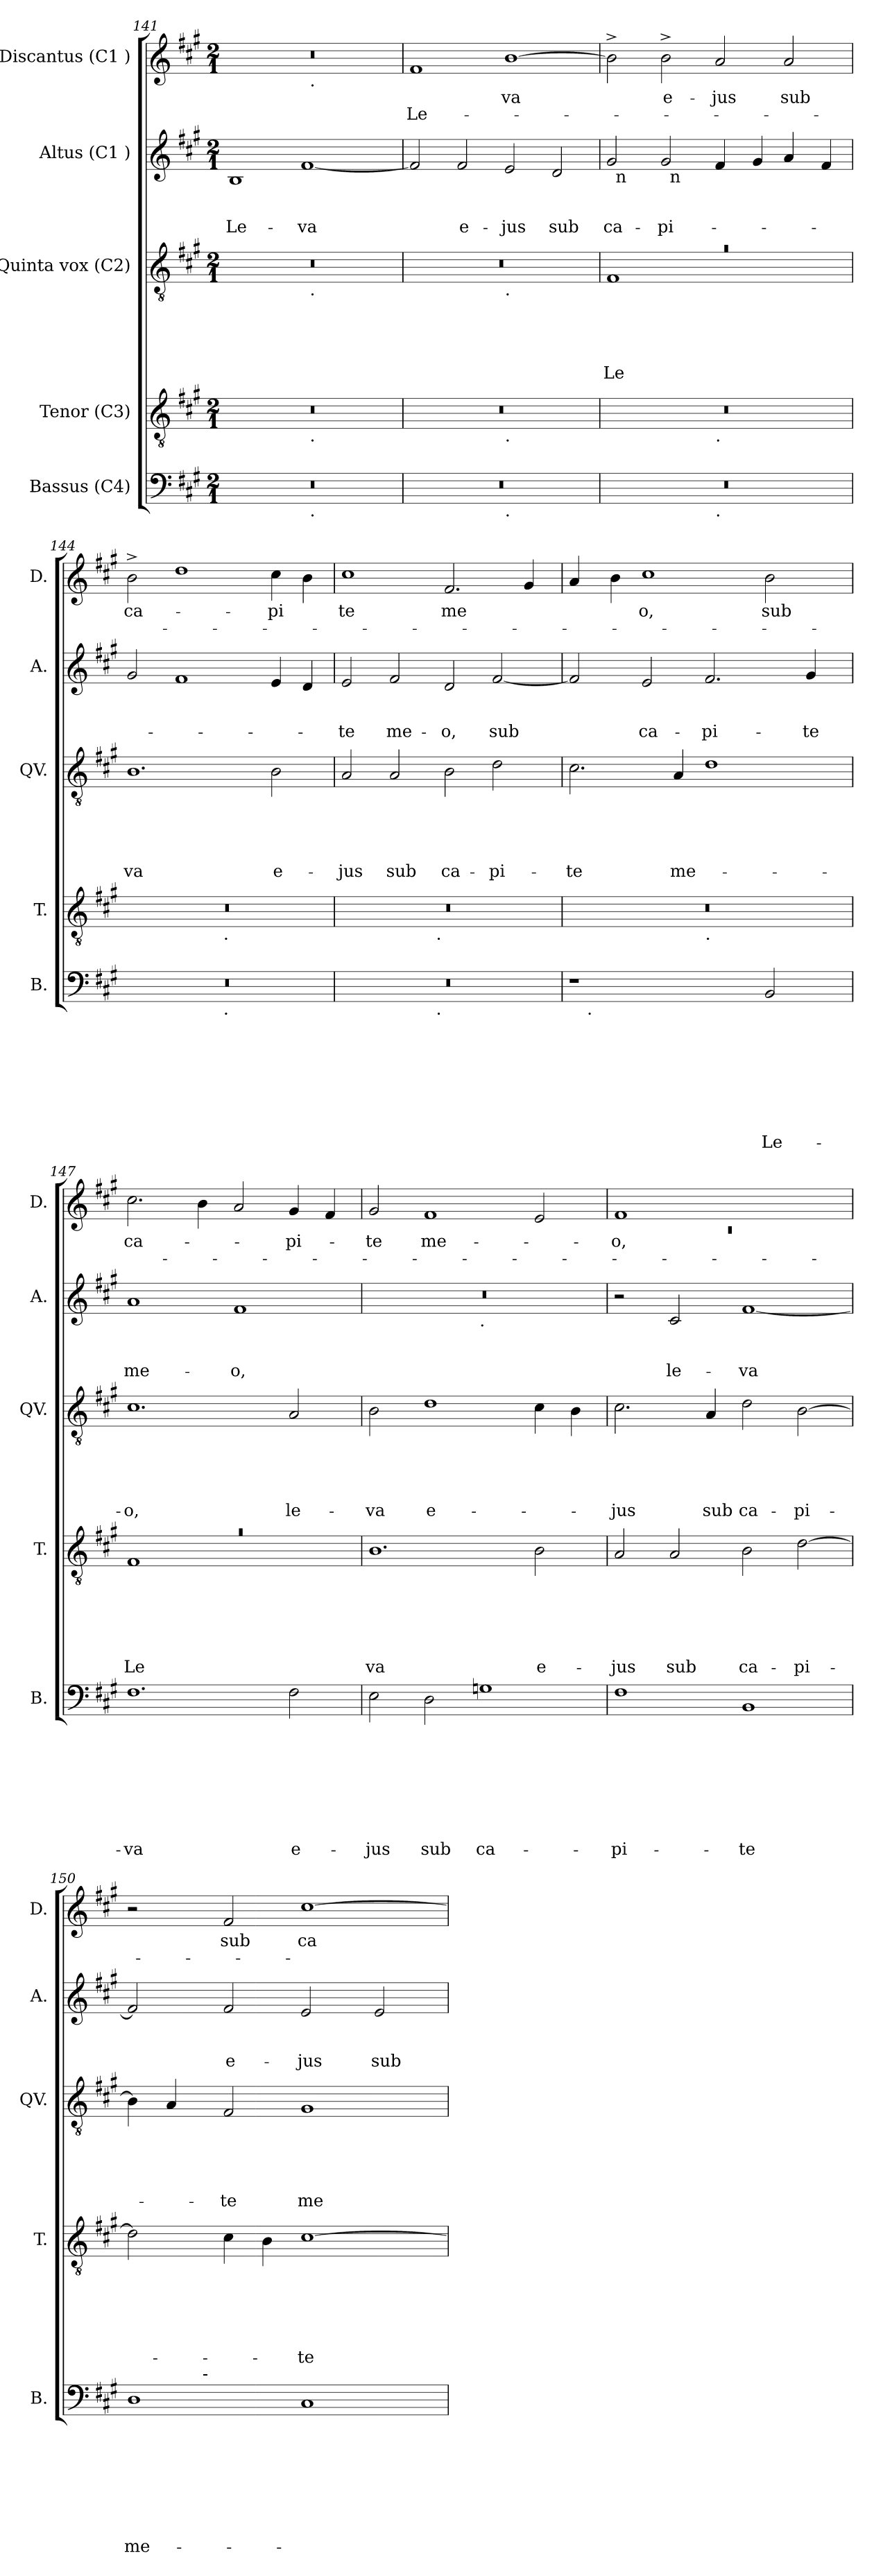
**kern	**text	**text	**text	**text	**text	**text	**text	**text	**kern	**text	**text	**text	**text	**text	**text	**kern	**text	**text	**text	**text	**text	**kern	**text	**text	**text	**kern	**text	**text
*part5	*part5	*part5	*part5	*part5	*part5	*part5	*part5	*part5	*part4	*part4	*part4	*part4	*part4	*part4	*part4	*part3	*part3	*part3	*part3	*part3	*part3	*part2	*part2	*part2	*part2	*part1	*part1	*part1
*staff5	*staff5	*staff5	*staff5	*staff5	*staff5	*staff5	*staff5	*staff5	*staff4	*staff4	*staff4	*staff4	*staff4	*staff4	*staff4	*staff3	*staff3	*staff3	*staff3	*staff3	*staff3	*staff2	*staff2	*staff2	*staff2	*staff1	*staff1	*staff1
*I"Bassus (C4)	*	*	*	*	*	*	*	*	*I"Tenor (C3)	*	*	*	*	*	*	*I"Quinta vox (C2)	*	*	*	*	*	*I"Altus (C1 )	*	*	*	*I"Discantus (C1 )	*	*
*I'B.	*	*	*	*	*	*	*	*	*I'T.	*	*	*	*	*	*	*I'QV.	*	*	*	*	*	*I'A.	*	*	*	*I'D.	*	*
!!LO:LB:g=z
*clefF4	*	*	*	*	*	*	*	*	*clefGv2	*	*	*	*	*	*	*clefGv2	*	*	*	*	*	*clefG2	*	*	*	*clefG2	*	*
*k[f#c#g#]	*	*	*	*	*	*	*	*	*k[f#c#g#]	*	*	*	*	*	*	*k[f#c#g#]	*	*	*	*	*	*k[f#c#g#]	*	*	*	*k[f#c#g#]	*	*
*A:	*	*	*	*	*	*	*	*	*A:	*	*	*	*	*	*	*A:	*	*	*	*	*	*A:	*	*	*	*A:	*	*
*M2/1	*	*	*	*	*	*	*	*	*M2/1	*	*	*	*	*	*	*M2/1	*	*	*	*	*	*M2/1	*	*	*	*M2/1	*	*
=141	=141	=141	=141	=141	=141	=141	=141	=141	=141	=141	=141	=141	=141	=141	=141	=141	=141	=141	=141	=141	=141	=141	=141	=141	=141	=141	=141	=141
!	!	!	!	!	!	!	!	!	!	!	!	!	!	!	!	!	!	!	!	!	!	!	!	!	!LO:LY:b	!	!	!
*^	*	*	*	*	*	*	*	*	*^	*	*	*	*	*	*	*^	*	*	*	*	*	*	*	*	*	*^	*	*
0r	1ryy	.	.	.	.	.	.	.	.	0r	1ryy	.	.	.	.	.	.	0r	1ryy	.	.	.	.	.	1B	.	.	Le-	0r	1ryy	.	.
!	!	!	!	!	!	!	!	!	!	!	!	!	!	!	!	!	!	!	!	!	!	!	!	!	!	!	!	!LO:LY:b	!	!	!	!
.	32ryy	.	.	.	.	.	.	.	.	.	32ryy	.	.	.	.	.	.	.	32ryy	.	.	.	.	.	[<1f#	.	.	-va	.	32ryy	.	.
!	!	!	!	!	!	!	!	!	!	!	!	!	!	!	!	!	!	!	!	!	!	!	!	!	!	!	!	!	!	!LO:TX:b:t=.	!	!
!	!	!	!	!	!	!	!	!	!	!	!	!	!	!	!	!	!	!	!LO:TX:b:t=.	!	!	!	!	!	!	!	!	!	!	!	!	!
!	!	!	!	!	!	!	!	!	!	!	!LO:TX:b:t=.	!	!	!	!	!	!	!	!	!	!	!	!	!	!	!	!	!	!	!	!	!
!	!LO:TX:b:t=.	!	!	!	!	!	!	!	!	!	!	!	!	!	!	!	!	!	!	!	!	!	!	!	!	!	!	!	!	!	!	!
.	2ryy	.	.	.	.	.	.	.	.	.	2ryy	.	.	.	.	.	.	.	2ryy	.	.	.	.	.	.	.	.	.	.	2ryy	.	.
.	4...ryy	.	.	.	.	.	.	.	.	.	4...ryy	.	.	.	.	.	.	.	4...ryy	.	.	.	.	.	.	.	.	.	.	4...ryy	.	.
=142	=142	=142	=142	=142	=142	=142	=142	=142	=142	=142	=142	=142	=142	=142	=142	=142	=142	=142	=142	=142	=142	=142	=142	=142	=142	=142	=142	=142	=142	=142	=142	=142
!	!	!	!	!	!	!	!	!	!	!	!	!	!	!	!	!	!	!	!	!	!	!	!	!	!	!	!	!	!	!	!	!LO:LY:b
*	*	*	*	*	*	*	*	*	*	*	*	*	*	*	*	*	*	*	*	*	*	*	*	*	*	*	*	*	*v	*v	*	*
0r	1ryy	.	.	.	.	.	.	.	.	0r	1ryy	.	.	.	.	.	.	0r	1ryy	.	.	.	.	.	2f#/]	.	.	.	1f#	.	Le-
!	!	!	!	!	!	!	!	!	!	!	!	!	!	!	!	!	!	!	!	!	!	!	!	!	!	!	!	!LO:LY:b	!	!	!
.	.	.	.	.	.	.	.	.	.	.	.	.	.	.	.	.	.	.	.	.	.	.	.	.	2f#/	.	.	e-	.	.	.
!	!	!	!	!	!	!	!	!	!	!	!	!	!	!	!	!	!	!	!LO:TX:b:t=.	!	!	!	!	!	!	!	!	!	!	!	!
!	!	!	!	!	!	!	!	!	!	!	!LO:TX:b:t=.	!	!	!	!	!	!	!	!	!	!	!	!	!	!	!	!	!	!	!	!
!	!LO:TX:b:t=.	!	!	!	!	!	!	!	!	!	!	!	!	!	!	!	!	!	!	!	!	!	!	!	!	!	!	!	!	!	!
!	!	!	!	!	!	!	!	!	!	!	!	!	!	!	!	!	!	!	!	!	!	!	!	!	!	!	!	!LO:LY:b	!	!LO:LY:b	!
.	1ryy	.	.	.	.	.	.	.	.	.	1ryy	.	.	.	.	.	.	.	1ryy	.	.	.	.	.	2e/	.	.	-jus	[>1b	va	.
!	!	!	!	!	!	!	!	!	!	!	!	!	!	!	!	!	!	!	!	!	!	!	!	!	!	!	!	!LO:LY:b	!	!	!
.	.	.	.	.	.	.	.	.	.	.	.	.	.	.	.	.	.	.	.	.	.	.	.	.	2d/	.	.	sub	.	.	.
=143	=143	=143	=143	=143	=143	=143	=143	=143	=143	=143	=143	=143	=143	=143	=143	=143	=143	=143	=143	=143	=143	=143	=143	=143	=143	=143	=143	=143	=143	=143	=143
!	!	!	!	!	!	!	!	!	!	!	!	!	!	!	!	!	!	!LO:N:vis=1	!	!	!	!	!	!LO:LY:b	!	!	!	!LO:LY:b	!	!	!
*	*	*	*	*	*	*	*	*	*	*	*	*	*	*	*	*	*	*	*	*	*	*	*	*	*^	*	*	*	*	*	*
*	*	*	*	*	*	*	*	*	*	*	*	*	*	*	*	*	*	*	*	*	*	*	*	*	*	*^	*	*	*	*	*	*
0r	1ryy	.	.	.	.	.	.	.	.	0r	1ryy	.	.	.	.	.	.	0ra	1F#	.	.	.	.	Le-	2g#/	32ryy	2ryy	.	.	ca-	2b^>\]	.	.
!	!	!	!	!	!	!	!	!	!	!	!	!	!	!	!	!	!	!	!	!	!	!	!	!	!	!LO:TX:b:t=n	!	!	!	!	!	!	!
.	.	.	.	.	.	.	.	.	.	.	.	.	.	.	.	.	.	.	.	.	.	.	.	.	.	1ryy	.	.	.	.	.	.	.
!	!	!	!	!	!	!	!	!	!	!	!	!	!	!	!	!	!	!	!	!	!	!	!	!	!	!	!	!	!	!LO:LY:b	!	!LO:LY:b	!
.	.	.	.	.	.	.	.	.	.	.	.	.	.	.	.	.	.	.	.	.	.	.	.	.	2g#/	.	32ryy	.	.	-pi-	2b^>\	e-	.
!	!	!	!	!	!	!	!	!	!	!	!	!	!	!	!	!	!	!	!	!	!	!	!	!	!	!	!LO:TX:b:t=n	!	!	!	!	!	!
.	.	.	.	.	.	.	.	.	.	.	.	.	.	.	.	.	.	.	.	.	.	.	.	.	.	.	1ryy	.	.	.	.	.	.
!	!	!	!	!	!	!	!	!	!	!	!LO:TX:b:t=.	!	!	!	!	!	!	!	!	!	!	!	!	!	!	!	!	!	!	!	!	!	!
!	!LO:TX:b:t=.	!	!	!	!	!	!	!	!	!	!	!	!	!	!	!	!	!	!	!	!	!	!	!	!	!	!	!	!	!	!	!	!
!	!	!	!	!	!	!	!	!	!	!	!	!	!	!	!	!	!	!	!	!	!	!	!	!	!	!	!	!	!	!	!	!LO:LY:b	!
.	1ryy	.	.	.	.	.	.	.	.	.	1ryy	.	.	.	.	.	.	.	1ryy	.	.	.	.	.	4f#/	.	.	.	.	.	2a/	-jus	.
.	.	.	.	.	.	.	.	.	.	.	.	.	.	.	.	.	.	.	.	.	.	.	.	.	.	2ryy	.	.	.	.	.	.	.
.	.	.	.	.	.	.	.	.	.	.	.	.	.	.	.	.	.	.	.	.	.	.	.	.	4g#/	.	.	.	.	.	.	.	.
!	!	!	!	!	!	!	!	!	!	!	!	!	!	!	!	!	!	!	!	!	!	!	!	!	!	!	!	!	!	!	!	!LO:LY:b	!
.	.	.	.	.	.	.	.	.	.	.	.	.	.	.	.	.	.	.	.	.	.	.	.	.	4a/	.	.	.	.	.	2a/	sub	.
.	.	.	.	.	.	.	.	.	.	.	.	.	.	.	.	.	.	.	.	.	.	.	.	.	.	4...ryy	4...ryy	.	.	.	.	.	.
.	.	.	.	.	.	.	.	.	.	.	.	.	.	.	.	.	.	.	.	.	.	.	.	.	4f#/	.	.	.	.	.	.	.	.
*	*	*	*	*	*	*	*	*	*	*	*	*	*	*	*	*	*	*v	*v	*	*	*	*	*	*	*	*	*	*	*	*	*	*
=144	=144	=144	=144	=144	=144	=144	=144	=144	=144	=144	=144	=144	=144	=144	=144	=144	=144	=144	=144	=144	=144	=144	=144	=144	=144	=144	=144	=144	=144	=144	=144	=144
!	!	!	!	!	!	!	!	!	!	!	!	!	!	!	!	!	!	!	!	!	!	!	!LO:LY:b	!	!	!	!	!	!	!	!LO:LY:b	!
*	*	*	*	*	*	*	*	*	*	*	*	*	*	*	*	*	*	*	*	*	*	*	*	*v	*v	*v	*	*	*	*	*	*
0r	1ryy	.	.	.	.	.	.	.	.	0r	1ryy	.	.	.	.	.	.	1.B	.	.	.	.	-va	2g#/	.	.	.	2b^>\	ca-	.
.	.	.	.	.	.	.	.	.	.	.	.	.	.	.	.	.	.	.	.	.	.	.	.	1f#	.	.	.	1dd	.	.
!	!	!	!	!	!	!	!	!	!	!	!LO:TX:b:t=.	!	!	!	!	!	!	!	!	!	!	!	!	!	!	!	!	!	!	!
!	!LO:TX:b:t=.	!	!	!	!	!	!	!	!	!	!	!	!	!	!	!	!	!	!	!	!	!	!	!	!	!	!	!	!	!
.	1ryy	.	.	.	.	.	.	.	.	.	1ryy	.	.	.	.	.	.	.	.	.	.	.	.	.	.	.	.	.	.	.
!	!	!	!	!	!	!	!	!	!	!	!	!	!	!	!	!	!	!	!	!	!	!	!LO:LY:b	!	!	!	!	!	!LO:LY:b	!
.	.	.	.	.	.	.	.	.	.	.	.	.	.	.	.	.	.	2B\	.	.	.	.	e-	4e/	.	.	.	4cc#\	-pi	.
.	.	.	.	.	.	.	.	.	.	.	.	.	.	.	.	.	.	.	.	.	.	.	.	4d/	.	.	.	4b\	.	.
=145	=145	=145	=145	=145	=145	=145	=145	=145	=145	=145	=145	=145	=145	=145	=145	=145	=145	=145	=145	=145	=145	=145	=145	=145	=145	=145	=145	=145	=145	=145
!	!	!	!	!	!	!	!	!	!	!	!	!	!	!	!	!	!	!	!	!	!	!	!LO:LY:b	!	!	!	!LO:LY:b	!	!LO:LY:b	!
0r	2ryy	.	.	.	.	.	.	.	.	0r	2ryy	.	.	.	.	.	.	2A/	.	.	.	.	-jus	2e/	.	.	-te	1cc#	te	.
!	!	!	!	!	!	!	!	!	!	!	!	!	!	!	!	!	!	!	!	!	!	!	!LO:LY:b	!	!	!	!LO:LY:b	!	!	!
.	4...ryy	.	.	.	.	.	.	.	.	.	4...ryy	.	.	.	.	.	.	2A/	.	.	.	.	sub	2f#/	.	.	me-	.	.	.
!	!	!	!	!	!	!	!	!	!	!	!LO:TX:b:t=.	!	!	!	!	!	!	!	!	!	!	!	!	!	!	!	!	!	!	!
!	!LO:TX:b:t=.	!	!	!	!	!	!	!	!	!	!	!	!	!	!	!	!	!	!	!	!	!	!	!	!	!	!	!	!	!
.	1ryy	.	.	.	.	.	.	.	.	.	1ryy	.	.	.	.	.	.	.	.	.	.	.	.	.	.	.	.	.	.	.
!	!	!	!	!	!	!	!	!	!	!	!	!	!	!	!	!	!	!	!	!	!	!	!LO:LY:b	!	!	!	!LO:LY:b	!	!LO:LY:b	!
.	.	.	.	.	.	.	.	.	.	.	.	.	.	.	.	.	.	2B\	.	.	.	.	ca-	2d/	.	.	-o,	2.f#/	me	.
!	!	!	!	!	!	!	!	!	!	!	!	!	!	!	!	!	!	!	!	!	!	!	!LO:LY:b	!	!	!	!LO:LY:b	!	!	!
.	.	.	.	.	.	.	.	.	.	.	.	.	.	.	.	.	.	2d\	.	.	.	.	-pi-	[<2f#/	.	.	sub	.	.	.
.	.	.	.	.	.	.	.	.	.	.	.	.	.	.	.	.	.	.	.	.	.	.	.	.	.	.	.	4g#/	.	.
.	32ryy	.	.	.	.	.	.	.	.	.	32ryy	.	.	.	.	.	.	.	.	.	.	.	.	.	.	.	.	.	.	.
!!LO:LB:g=z
=146	=146	=146	=146	=146	=146	=146	=146	=146	=146	=146	=146	=146	=146	=146	=146	=146	=146	=146	=146	=146	=146	=146	=146	=146	=146	=146	=146	=146	=146	=146
!	!	!	!	!	!	!	!	!	!	!	!	!	!	!	!	!	!	!	!	!	!	!	!LO:LY:b	!	!	!	!	!	!	!
1r	16.ryy	.	.	.	.	.	.	.	.	0r	1ryy	.	.	.	.	.	.	2.c#\	.	.	.	.	-te	2f#/]	.	.	.	4a/	.	.
!	!LO:TX:b:t=.	!	!	!	!	!	!	!	!	!	!	!	!	!	!	!	!	!	!	!	!	!	!	!	!	!	!	!	!	!
.	1ryy	.	.	.	.	.	.	.	.	.	.	.	.	.	.	.	.	.	.	.	.	.	.	.	.	.	.	.	.	.
.	.	.	.	.	.	.	.	.	.	.	.	.	.	.	.	.	.	.	.	.	.	.	.	.	.	.	.	4b\	.	.
!	!	!	!	!	!	!	!	!	!	!	!	!	!	!	!	!	!	!	!	!	!	!	!	!	!	!	!LO:LY:b	!	!LO:LY:b	!
.	.	.	.	.	.	.	.	.	.	.	.	.	.	.	.	.	.	.	.	.	.	.	.	2e/	.	.	ca-	1cc#	o,	.
!	!	!	!	!	!	!	!	!	!	!	!	!	!	!	!	!	!	!	!	!	!	!	!LO:LY:b	!	!	!	!	!	!	!
.	.	.	.	.	.	.	.	.	.	.	.	.	.	.	.	.	.	4A/	.	.	.	.	me-	.	.	.	.	.	.	.
!	!	!	!	!	!	!	!	!	!	!	!LO:TX:b:t=.	!	!	!	!	!	!	!	!	!	!	!	!	!	!	!	!	!	!	!
!	!	!	!	!	!	!	!	!	!	!	!	!	!	!	!	!	!	!	!	!	!	!	!	!	!	!	!LO:LY:b	!	!	!
2ryy	.	.	.	.	.	.	.	.	.	.	1ryy	.	.	.	.	.	.	1d	.	.	.	.	.	2.f#/	.	.	-pi-	.	.	.
.	2ryy	.	.	.	.	.	.	.	.	.	.	.	.	.	.	.	.	.	.	.	.	.	.	.	.	.	.	.	.	.
!	!	!	!	!	!	!	!	!	!LO:LY:b	!	!	!	!	!	!	!	!	!	!	!	!	!	!	!	!	!	!	!	!LO:LY:b	!
2BB/	.	.	.	.	.	.	.	.	Le-	.	.	.	.	.	.	.	.	.	.	.	.	.	.	.	.	.	.	2b\	sub	.
.	4ryy	.	.	.	.	.	.	.	.	.	.	.	.	.	.	.	.	.	.	.	.	.	.	.	.	.	.	.	.	.
!	!	!	!	!	!	!	!	!	!	!	!	!	!	!	!	!	!	!	!	!	!	!	!	!	!	!	!LO:LY:b	!	!	!
.	.	.	.	.	.	.	.	.	.	.	.	.	.	.	.	.	.	.	.	.	.	.	.	4g#/	.	.	-te	.	.	.
.	8ryy	.	.	.	.	.	.	.	.	.	.	.	.	.	.	.	.	.	.	.	.	.	.	.	.	.	.	.	.	.
.	32ryy	.	.	.	.	.	.	.	.	.	.	.	.	.	.	.	.	.	.	.	.	.	.	.	.	.	.	.	.	.
=147	=147	=147	=147	=147	=147	=147	=147	=147	=147	=147	=147	=147	=147	=147	=147	=147	=147	=147	=147	=147	=147	=147	=147	=147	=147	=147	=147	=147	=147	=147
!	!	!	!	!	!	!	!	!	!LO:LY:b	!LO:N:vis=1	!	!	!	!	!	!	!LO:LY:b	!	!	!	!	!	!LO:LY:b	!	!	!	!LO:LY:b	!	!LO:LY:b	!
*v	*v	*	*	*	*	*	*	*	*	*	*	*	*	*	*	*	*	*	*	*	*	*	*	*	*	*	*	*	*	*
1.F#	.	.	.	.	.	.	.	-va	0ra	1F#	.	.	.	.	.	Le-	1.c#	.	.	.	.	-o,	1a	.	.	me-	2.cc#\	ca-	.
.	.	.	.	.	.	.	.	.	.	.	.	.	.	.	.	.	.	.	.	.	.	.	.	.	.	.	4b\	.	.
!	!	!	!	!	!	!	!	!	!	!	!	!	!	!	!	!	!	!	!	!	!	!	!	!	!	!LO:LY:b	!	!	!
.	.	.	.	.	.	.	.	.	.	1ryy	.	.	.	.	.	.	.	.	.	.	.	.	1f#	.	.	-o,	2a/	.	.
!	!	!	!	!	!	!	!	!LO:LY:b	!	!	!	!	!	!	!	!	!	!	!	!	!	!LO:LY:b	!	!	!	!	!	!LO:LY:b	!
2F#\	.	.	.	.	.	.	.	e-	.	.	.	.	.	.	.	.	2A/	.	.	.	.	le-	.	.	.	.	4g#/	-pi-	.
.	.	.	.	.	.	.	.	.	.	.	.	.	.	.	.	.	.	.	.	.	.	.	.	.	.	.	4f#/	.	.
*	*	*	*	*	*	*	*	*	*v	*v	*	*	*	*	*	*	*	*	*	*	*	*	*	*	*	*	*	*	*
=148	=148	=148	=148	=148	=148	=148	=148	=148	=148	=148	=148	=148	=148	=148	=148	=148	=148	=148	=148	=148	=148	=148	=148	=148	=148	=148	=148	=148
!	!	!	!	!	!	!	!	!LO:LY:b	!	!	!	!	!	!	!LO:LY:b	!	!	!	!	!	!LO:LY:b	!	!	!	!	!	!LO:LY:b	!
*	*	*	*	*	*	*	*	*	*	*	*	*	*	*	*	*	*	*	*	*	*	*^	*	*	*	*	*	*
2E\	.	.	.	.	.	.	.	-jus	1.B	.	.	.	.	.	-va	2B\	.	.	.	.	-va	0r	1ryy	.	.	.	2g#/	-te	.
!	!	!	!	!	!	!	!	!LO:LY:b	!	!	!	!	!	!	!	!	!	!	!	!	!LO:LY:b:rj	!	!	!	!	!	!	!LO:LY:b	!
2D\	.	.	.	.	.	.	.	sub	.	.	.	.	.	.	.	1d	.	.	.	.	e-	.	.	.	.	.	1f#	me-	.
!	!	!	!	!	!	!	!	!	!	!	!	!	!	!	!	!	!	!	!	!	!	!	!LO:TX:b:t=.	!	!	!	!	!	!
!	!	!	!	!	!	!	!	!LO:LY:b	!	!	!	!	!	!	!	!	!	!	!	!	!	!	!	!	!	!	!	!	!
1G	.	.	.	.	.	.	.	ca-	.	.	.	.	.	.	.	.	.	.	.	.	.	.	1ryy	.	.	.	.	.	.
!	!	!	!	!	!	!	!	!	!	!	!	!	!	!	!LO:LY:b	!	!	!	!	!	!	!	!	!	!	!	!	!	!
.	.	.	.	.	.	.	.	.	2B\	.	.	.	.	.	e-	4c#\	.	.	.	.	.	.	.	.	.	.	2e/	.	.
.	.	.	.	.	.	.	.	.	.	.	.	.	.	.	.	4B\	.	.	.	.	.	.	.	.	.	.	.	.	.
=149	=149	=149	=149	=149	=149	=149	=149	=149	=149	=149	=149	=149	=149	=149	=149	=149	=149	=149	=149	=149	=149	=149	=149	=149	=149	=149	=149	=149	=149
*	*	*	*	*	*	*	*	*	*	*	*	*	*	*	*	*	*	*	*	*	*	*	*	*	*	*	*^	*	*
!	!	!	!	!	!	!	!	!LO:LY:b	!	!	!	!	!	!	!LO:LY:b	!	!	!	!	!	!LO:LY:b	!	!	!	!	!	!	!LO:N:vis=1	!LO:LY:b	!
*	*	*	*	*	*	*	*	*	*	*	*	*	*	*	*	*	*	*	*	*	*	*v	*v	*	*	*	*	*	*	*
1F#	.	.	.	.	.	.	.	-pi-	2A/	.	.	.	.	.	-jus	2.c#\	.	.	.	.	-jus	2r	.	.	.	1f#	0rc	-o,	.
!	!	!	!	!	!	!	!	!	!	!	!	!	!	!	!LO:LY:b	!	!	!	!	!	!	!	!	!	!LO:LY:b	!	!	!	!
.	.	.	.	.	.	.	.	.	2A/	.	.	.	.	.	sub	.	.	.	.	.	.	2c#/	.	.	le-	.	.	.	.
!	!	!	!	!	!	!	!	!	!	!	!	!	!	!	!	!	!	!	!	!	!LO:LY:b	!	!	!	!	!	!	!	!
.	.	.	.	.	.	.	.	.	.	.	.	.	.	.	.	4A/	.	.	.	.	sub	.	.	.	.	.	.	.	.
!	!	!	!	!	!	!	!	!LO:LY:b	!	!	!	!	!	!	!LO:LY:b	!	!	!	!	!	!LO:LY:b	!	!	!	!LO:LY:b	!	!	!	!
1BB	.	.	.	.	.	.	.	-te	2B\	.	.	.	.	.	ca-	2d\	.	.	.	.	ca-	[>1f#	.	.	-va	1ryy	.	.	.
!	!	!	!	!	!	!	!	!	!	!	!	!	!	!	!LO:LY:b	!	!	!	!	!	!LO:LY:b	!	!	!	!	!	!	!	!
.	.	.	.	.	.	.	.	.	[>2d\	.	.	.	.	.	-pi-	[>2B\	.	.	.	.	-pi-	.	.	.	.	.	.	.	.
*	*	*	*	*	*	*	*	*	*	*	*	*	*	*	*	*	*	*	*	*	*	*	*	*	*	*v	*v	*	*
!!LO:PB:g=z
=150	=150	=150	=150	=150	=150	=150	=150	=150	=150	=150	=150	=150	=150	=150	=150	=150	=150	=150	=150	=150	=150	=150	=150	=150	=150	=150	=150	=150
!	!	!	!	!	!	!	!	!LO:LY:b	!	!	!	!	!	!	!	!	!	!	!	!	!	!	!	!	!	!	!	!
*^	*	*	*	*	*	*	*	*	*	*	*	*	*	*	*	*	*	*	*	*	*	*	*	*	*	*	*	*
1D	4ryy	.	.	.	.	.	.	.	me-	2d\]	.	.	.	.	.	.	4B\]	.	.	.	.	.	2f#/]	.	.	.	2r	.	.
.	8ryy	.	.	.	.	.	.	.	.	.	.	.	.	.	.	.	4A/	.	.	.	.	.	.	.	.	.	.	.	.
.	32ryy	.	.	.	.	.	.	.	.	.	.	.	.	.	.	.	.	.	.	.	.	.	.	.	.	.	.	.	.
!	!LO:TX:a:t=-	!	!	!	!	!	!	!	!	!	!	!	!	!	!	!	!	!	!	!	!	!	!	!	!	!	!	!	!
.	1ryy	.	.	.	.	.	.	.	.	.	.	.	.	.	.	.	.	.	.	.	.	.	.	.	.	.	.	.	.
!	!	!	!	!	!	!	!	!	!	!	!	!	!	!	!	!	!	!	!	!	!	!LO:LY:b	!	!	!	!LO:LY:b	!	!LO:LY:b	!
.	.	.	.	.	.	.	.	.	.	4c#\	.	.	.	.	.	.	2F#/	.	.	.	.	-te	2f#/	.	.	e-	2f#/	sub	.
.	.	.	.	.	.	.	.	.	.	4B\	.	.	.	.	.	.	.	.	.	.	.	.	.	.	.	.	.	.	.
!	!	!	!	!	!	!	!	!	!	!	!	!	!	!	!	!LO:LY:b	!	!	!	!	!	!LO:LY:b	!	!	!	!LO:LY:b	!	!LO:LY:b	!
1C#	.	.	.	.	.	.	.	.	.	[>1c#	.	.	.	.	.	-te	1G#	.	.	.	.	me-	2e/	.	.	-jus	[>1cc#	ca-	.
.	2ryy	.	.	.	.	.	.	.	.	.	.	.	.	.	.	.	.	.	.	.	.	.	.	.	.	.	.	.	.
!	!	!	!	!	!	!	!	!	!	!	!	!	!	!	!	!	!	!	!	!	!	!	!	!	!	!LO:LY:b	!	!	!
.	.	.	.	.	.	.	.	.	.	.	.	.	.	.	.	.	.	.	.	.	.	.	2e/	.	.	sub	.	.	.
.	16.ryy	.	.	.	.	.	.	.	.	.	.	.	.	.	.	.	.	.	.	.	.	.	.	.	.	.	.	.	.
*v	*v	*	*	*	*	*	*	*	*	*	*	*	*	*	*	*	*	*	*	*	*	*	*	*	*	*	*	*	*
=	=	=	=	=	=	=	=	=	=	=	=	=	=	=	=	=	=	=	=	=	=	=	=	=	=	=	=	=
*-	*-	*-	*-	*-	*-	*-	*-	*-	*-	*-	*-	*-	*-	*-	*-	*-	*-	*-	*-	*-	*-	*-	*-	*-	*-	*-	*-	*-
